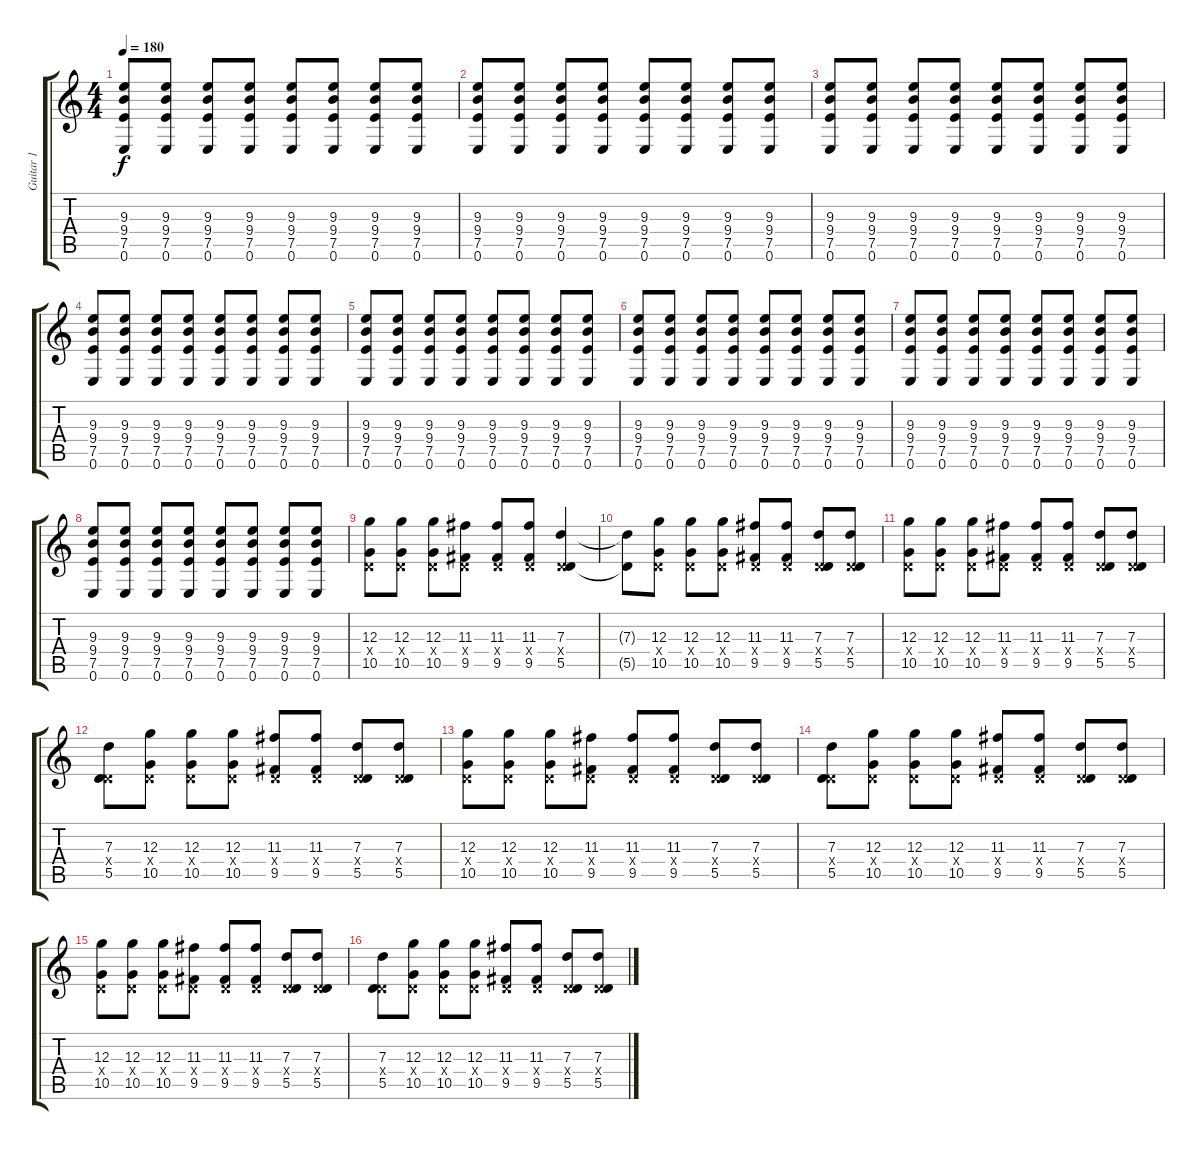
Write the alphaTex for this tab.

\track ("Guitar 1" "Guitar 1") {instrument overdrivenguitar}
\staff {score tabs}
\tuning (E4 B3 G3 D3 A2 E2) {hide}
\ts (4 4)
\tempo 180
\clef g2
\ks c
(9.3 9.4 7.5 0.6).8{dy f} (9.3 9.4 7.5 0.6).8 (9.3 9.4 7.5 0.6).8 (9.3 9.4 7.5 0.6).8 (9.3 9.4 7.5 0.6).8 (9.3 9.4 7.5 0.6).8 (9.3 9.4 7.5 0.6).8 (9.3 9.4 7.5 0.6).8 |
(9.3 9.4 7.5 0.6).8 (9.3 9.4 7.5 0.6).8 (9.3 9.4 7.5 0.6).8 (9.3 9.4 7.5 0.6).8 (9.3 9.4 7.5 0.6).8 (9.3 9.4 7.5 0.6).8 (9.3 9.4 7.5 0.6).8 (9.3 9.4 7.5 0.6).8 |
(9.3 9.4 7.5 0.6).8 (9.3 9.4 7.5 0.6).8 (9.3 9.4 7.5 0.6).8 (9.3 9.4 7.5 0.6).8 (9.3 9.4 7.5 0.6).8 (9.3 9.4 7.5 0.6).8 (9.3 9.4 7.5 0.6).8 (9.3 9.4 7.5 0.6).8 |
(9.3 9.4 7.5 0.6).8 (9.3 9.4 7.5 0.6).8 (9.3 9.4 7.5 0.6).8 (9.3 9.4 7.5 0.6).8 (9.3 9.4 7.5 0.6).8 (9.3 9.4 7.5 0.6).8 (9.3 9.4 7.5 0.6).8 (9.3 9.4 7.5 0.6).8 |
(9.3 9.4 7.5 0.6).8 (9.3 9.4 7.5 0.6).8 (9.3 9.4 7.5 0.6).8 (9.3 9.4 7.5 0.6).8 (9.3 9.4 7.5 0.6).8 (9.3 9.4 7.5 0.6).8 (9.3 9.4 7.5 0.6).8 (9.3 9.4 7.5 0.6).8 |
(9.3 9.4 7.5 0.6).8 (9.3 9.4 7.5 0.6).8 (9.3 9.4 7.5 0.6).8 (9.3 9.4 7.5 0.6).8 (9.3 9.4 7.5 0.6).8 (9.3 9.4 7.5 0.6).8 (9.3 9.4 7.5 0.6).8 (9.3 9.4 7.5 0.6).8 |
(9.3 9.4 7.5 0.6).8 (9.3 9.4 7.5 0.6).8 (9.3 9.4 7.5 0.6).8 (9.3 9.4 7.5 0.6).8 (9.3 9.4 7.5 0.6).8 (9.3 9.4 7.5 0.6).8 (9.3 9.4 7.5 0.6).8 (9.3 9.4 7.5 0.6).8 |
(9.3 9.4 7.5 0.6).8 (9.3 9.4 7.5 0.6).8 (9.3 9.4 7.5 0.6).8 (9.3 9.4 7.5 0.6).8 (9.3 9.4 7.5 0.6).8 (9.3 9.4 7.5 0.6).8 (9.3 9.4 7.5 0.6).8 (9.3 9.4 7.5 0.6).8 |
(12.3 0.4{x} 10.5).8 (12.3 0.4{x} 10.5).8 (12.3 0.4{x} 10.5).8 (11.3 0.4{x} 9.5).8 (11.3 0.4{x} 9.5).8 (11.3 0.4{x} 9.5).8 (7.3 0.4{x} 5.5).4 |
(7.3{t} 5.5{t}).8 (12.3 0.4{x} 10.5).8 (12.3 0.4{x} 10.5).8 (12.3 0.4{x} 10.5).8 (11.3 0.4{x} 9.5).8 (11.3 0.4{x} 9.5).8 (7.3 0.4{x} 5.5).8 (7.3 0.4{x} 5.5).8 |
(12.3 0.4{x} 10.5).8 (12.3 0.4{x} 10.5).8 (12.3 0.4{x} 10.5).8 (11.3 0.4{x} 9.5).8 (11.3 0.4{x} 9.5).8 (11.3 0.4{x} 9.5).8 (7.3 0.4{x} 5.5).8 (7.3 0.4{x} 5.5).8 |
(7.3 0.4{x} 5.5).8 (12.3 0.4{x} 10.5).8 (12.3 0.4{x} 10.5).8 (12.3 0.4{x} 10.5).8 (11.3 0.4{x} 9.5).8 (11.3 0.4{x} 9.5).8 (7.3 0.4{x} 5.5).8 (7.3 0.4{x} 5.5).8 |
(12.3 0.4{x} 10.5).8 (12.3 0.4{x} 10.5).8 (12.3 0.4{x} 10.5).8 (11.3 0.4{x} 9.5).8 (11.3 0.4{x} 9.5).8 (11.3 0.4{x} 9.5).8 (7.3 0.4{x} 5.5).8 (7.3 0.4{x} 5.5).8 |
(7.3 0.4{x} 5.5).8 (12.3 0.4{x} 10.5).8 (12.3 0.4{x} 10.5).8 (12.3 0.4{x} 10.5).8 (11.3 0.4{x} 9.5).8 (11.3 0.4{x} 9.5).8 (7.3 0.4{x} 5.5).8 (7.3 0.4{x} 5.5).8 |
(12.3 0.4{x} 10.5).8 (12.3 0.4{x} 10.5).8 (12.3 0.4{x} 10.5).8 (11.3 0.4{x} 9.5).8 (11.3 0.4{x} 9.5).8 (11.3 0.4{x} 9.5).8 (7.3 0.4{x} 5.5).8 (7.3 0.4{x} 5.5).8 |
(7.3 0.4{x} 5.5).8 (12.3 0.4{x} 10.5).8 (12.3 0.4{x} 10.5).8 (12.3 0.4{x} 10.5).8 (11.3 0.4{x} 9.5).8 (11.3 0.4{x} 9.5).8 (7.3 0.4{x} 5.5).8 (7.3 0.4{x} 5.5).8
